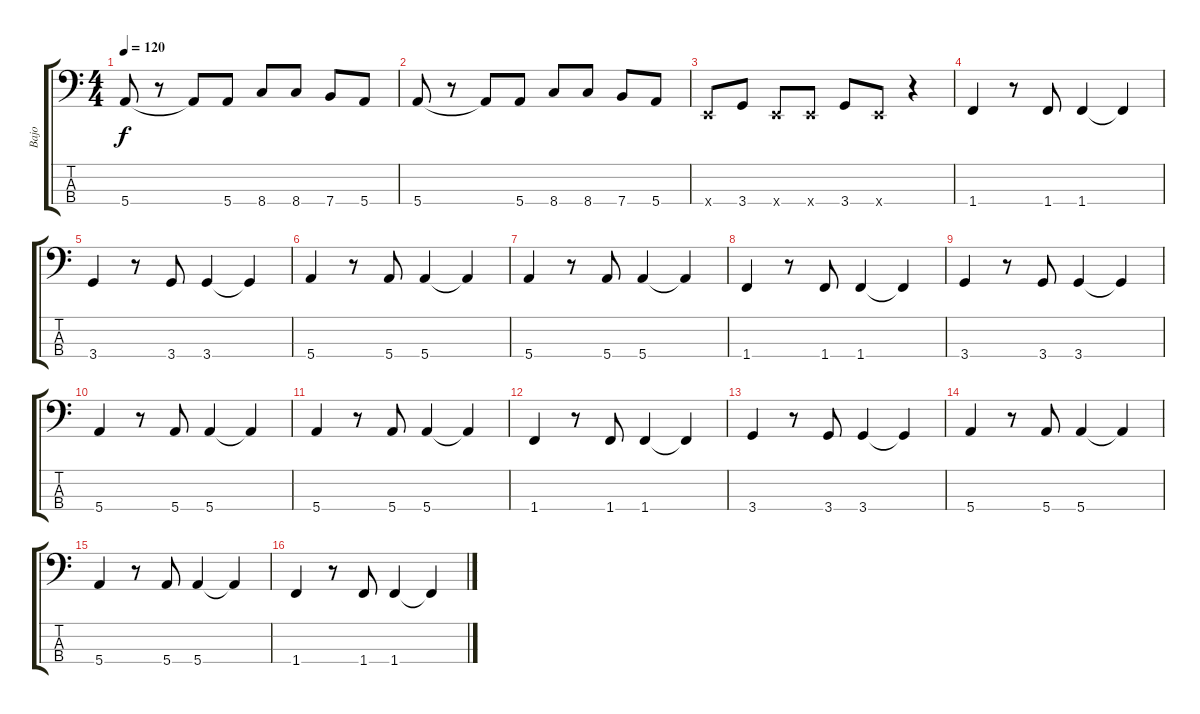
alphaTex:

\track ("Bajo" "Bajo") {instrument slapbass1}
\staff {score tabs}
\tuning (G2 D2 A1 E1) {hide}
\ts (4 4)
\tempo 120
\clef f4
\ks c
5.4.8{dy f} r.8 5.4{t}.8 5.4.8 8.4.8 8.4.8 7.4.8 5.4.8 |
5.4.8 r.8 5.4{t}.8 5.4.8 8.4.8 8.4.8 7.4.8 5.4.8 |
0.4{x}.8 3.4.8 0.4{x}.8 0.4{x}.8 3.4.8 0.4{x}.8 r.4 |
1.4.4 r.8 1.4.8 1.4.4 1.4{t}.4 |
3.4.4 r.8 3.4.8 3.4.4 3.4{t}.4 |
5.4.4 r.8 5.4.8 5.4.4 5.4{t}.4 |
5.4.4 r.8 5.4.8 5.4.4 5.4{t}.4 |
1.4.4 r.8 1.4.8 1.4.4 1.4{t}.4 |
3.4.4 r.8 3.4.8 3.4.4 3.4{t}.4 |
5.4.4 r.8 5.4.8 5.4.4 5.4{t}.4 |
5.4.4 r.8 5.4.8 5.4.4 5.4{t}.4 |
1.4.4 r.8 1.4.8 1.4.4 1.4{t}.4 |
3.4.4 r.8 3.4.8 3.4.4 3.4{t}.4 |
5.4.4 r.8 5.4.8 5.4.4 5.4{t}.4 |
5.4.4 r.8 5.4.8 5.4.4 5.4{t}.4 |
1.4.4 r.8 1.4.8 1.4.4 1.4{t}.4
